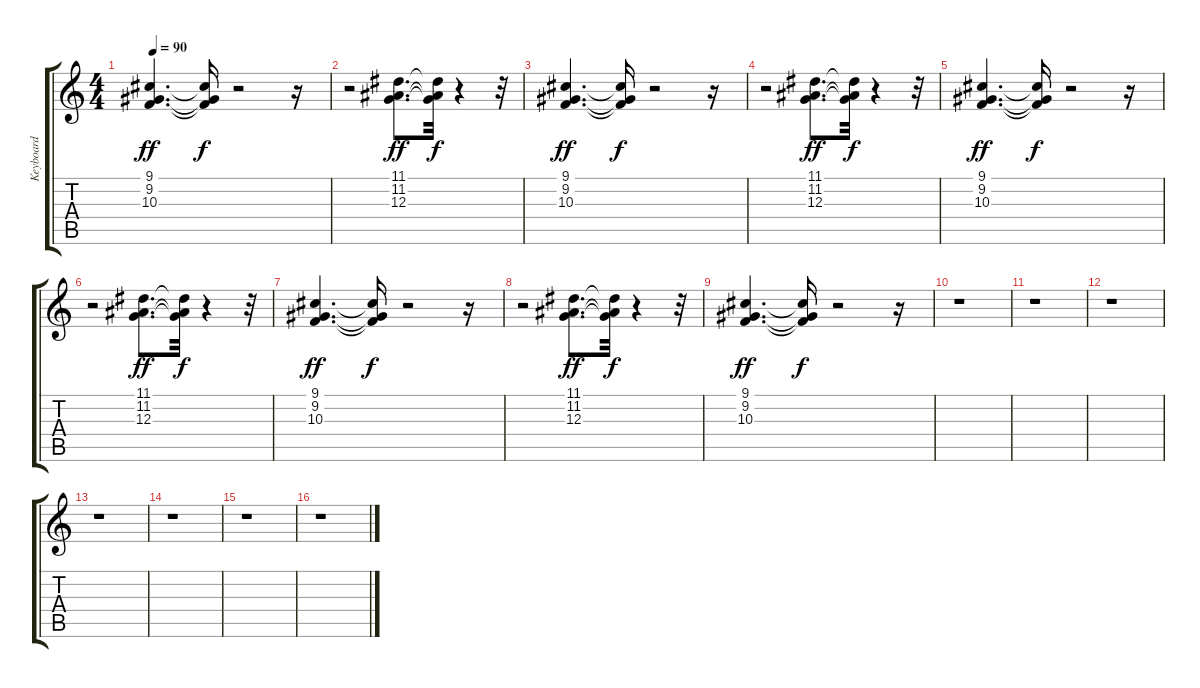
\track ("Keyboard" "Keyboard") {instrument pad8sweep}
\staff {score tabs}
\tuning (E4 B3 G3 D3 A2 E2) {hide}
\ts (4 4)
\tempo 90
\clef g2
\ks c
(9.1 9.2 10.3).4{d dy ff} (9.1{t} 9.2{t} 10.3{t}).16{dy f} r.2 r.16 |
r.2 (11.1 11.2 12.3).8{d dy ff} (11.1{t} 11.2{t} 12.3{t}).32{dy f} r.4 r.32 |
(9.1 9.2 10.3).4{d dy ff} (9.1{t} 9.2{t} 10.3{t}).16{dy f} r.2 r.16 |
r.2 (11.1 11.2 12.3).8{d dy ff} (11.1{t} 11.2{t} 12.3{t}).32{dy f} r.4 r.32 |
(9.1 9.2 10.3).4{d dy ff} (9.1{t} 9.2{t} 10.3{t}).16{dy f} r.2 r.16 |
r.2 (11.1 11.2 12.3).8{d dy ff} (11.1{t} 11.2{t} 12.3{t}).32{dy f} r.4 r.32 |
(9.1 9.2 10.3).4{d dy ff} (9.1{t} 9.2{t} 10.3{t}).16{dy f} r.2 r.16 |
r.2 (11.1 11.2 12.3).8{d dy ff} (11.1{t} 11.2{t} 12.3{t}).32{dy f} r.4 r.32 |
(9.1 9.2 10.3).4{d dy ff} (9.1{t} 9.2{t} 10.3{t}).16{dy f} r.2 r.16 |
r.1 |
r.1 |
r.1 |
r.1 |
r.1 |
r.1 |
r.1
